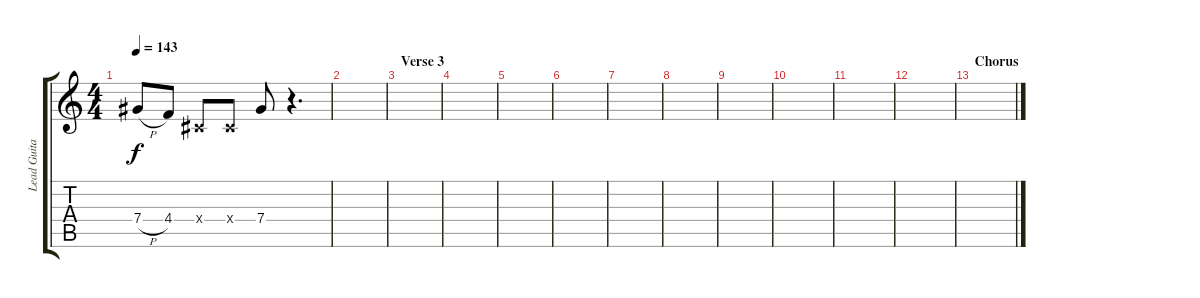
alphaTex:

\track ("Lead Guitar" "Lead Guita") {instrument distortionguitar}
\staff {score tabs}
\tuning (Eb4 Bb3 Gb3 Db3 Ab2 Eb2) {hide}
\ts (4 4)
\tempo 143
\clef g2
\ks c
7.4{h}.8{dy f} 4.4.8 0.4{x}.8 0.4{x}.8 7.4.8 r.4{d} |
|
\section ("" "Verse 3")
|
|
|
|
|
|
|
|
|
|
\section ("" "Chorus")
